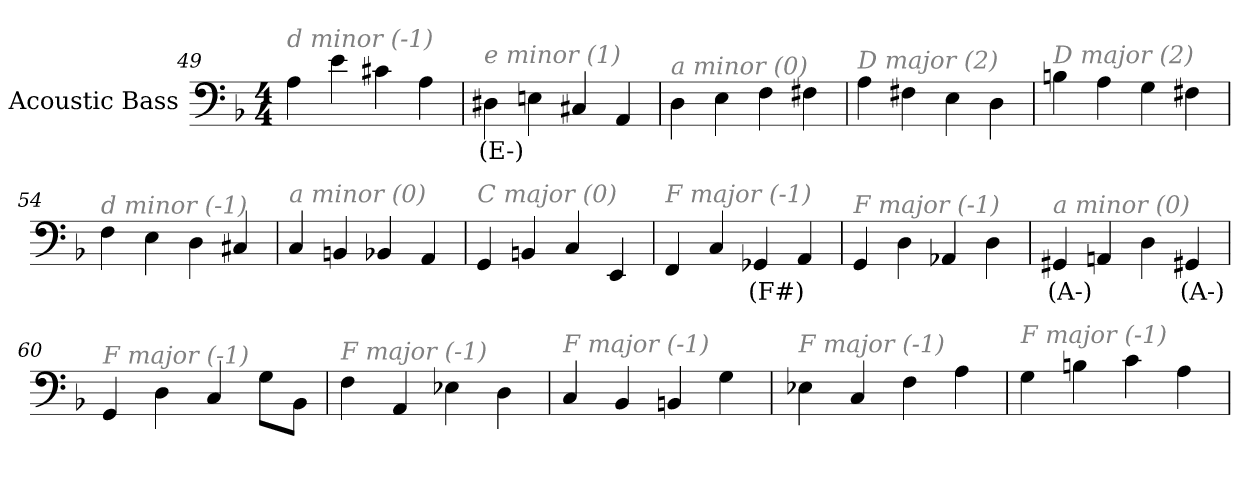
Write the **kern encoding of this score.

**kern	**text
*part1	*part1
*staff1	*staff1
*I"Acoustic Bass	*
*clefF4	*
*ITrd7c12	*
*k[b-]	*
*F:	*
*M4/4	*
=49	=49
!LO:TX:i:color=#808080:t=d minor (-1)	!
4AA	.
4E	.
4C#X	.
4AA	.
=50	=50
!LO:TX:i:color=#808080:t=e minor (1)	!
4DD#Xi	(E-)
4EEn	.
4CC#X	.
4AAA	.
=51	=51
!LO:TX:i:color=#808080:t=a minor (0)	!
4DD	.
4EE	.
4FF	.
4FF#X	.
=52	=52
!LO:TX:i:color=#808080:t=D major (2)	!
4AA	.
4FF#X	.
4EE	.
4DD	.
=53	=53
!LO:TX:i:color=#808080:t=D major (2)	!
4BBn	.
4AA	.
4GG	.
4FF#X	.
=54	=54
!LO:TX:i:color=#808080:t=d minor (-1)	!
4FF	.
4EE	.
4DD	.
4CC#X	.
=55	=55
!LO:TX:i:color=#808080:t=a minor (0)	!
4CC	.
4BBBn	.
4BBB-X	.
4AAA	.
=56	=56
!LO:TX:i:color=#808080:t=C major (0)	!
4GGG	.
4BBBn	.
4CC	.
4EEE	.
=57	=57
!LO:TX:i:color=#808080:t=F major (-1)	!
4FFF	.
4CC	.
4GGG-Xi	(F#)
4AAA	.
=58	=58
!LO:TX:i:color=#808080:t=F major (-1)	!
4GGG	.
4DD	.
4AAA-X	.
4DD	.
=59	=59
!LO:TX:i:color=#808080:t=a minor (0)	!
4GGG#Xi	(A-)
4AAAn	.
4DD	.
4GGG#Xi	(A-)
=60	=60
!LO:TX:i:color=#808080:t=F major (-1)	!
4GGG	.
4DD	.
4CC	.
8GGL	.
8BBB-J	.
=61	=61
!LO:TX:i:color=#808080:t=F major (-1)	!
4FF	.
4AAA	.
4EE-X	.
4DD	.
=62	=62
!LO:TX:i:color=#808080:t=F major (-1)	!
4CC	.
4BBB-	.
4BBBn	.
4GG	.
=63	=63
!LO:TX:i:color=#808080:t=F major (-1)	!
4EE-X	.
4CC	.
4FF	.
4AA	.
=64	=64
!LO:TX:i:color=#808080:t=F major (-1)	!
4GG	.
4BBn	.
4C	.
4AA	.
=	=
*-	*-
